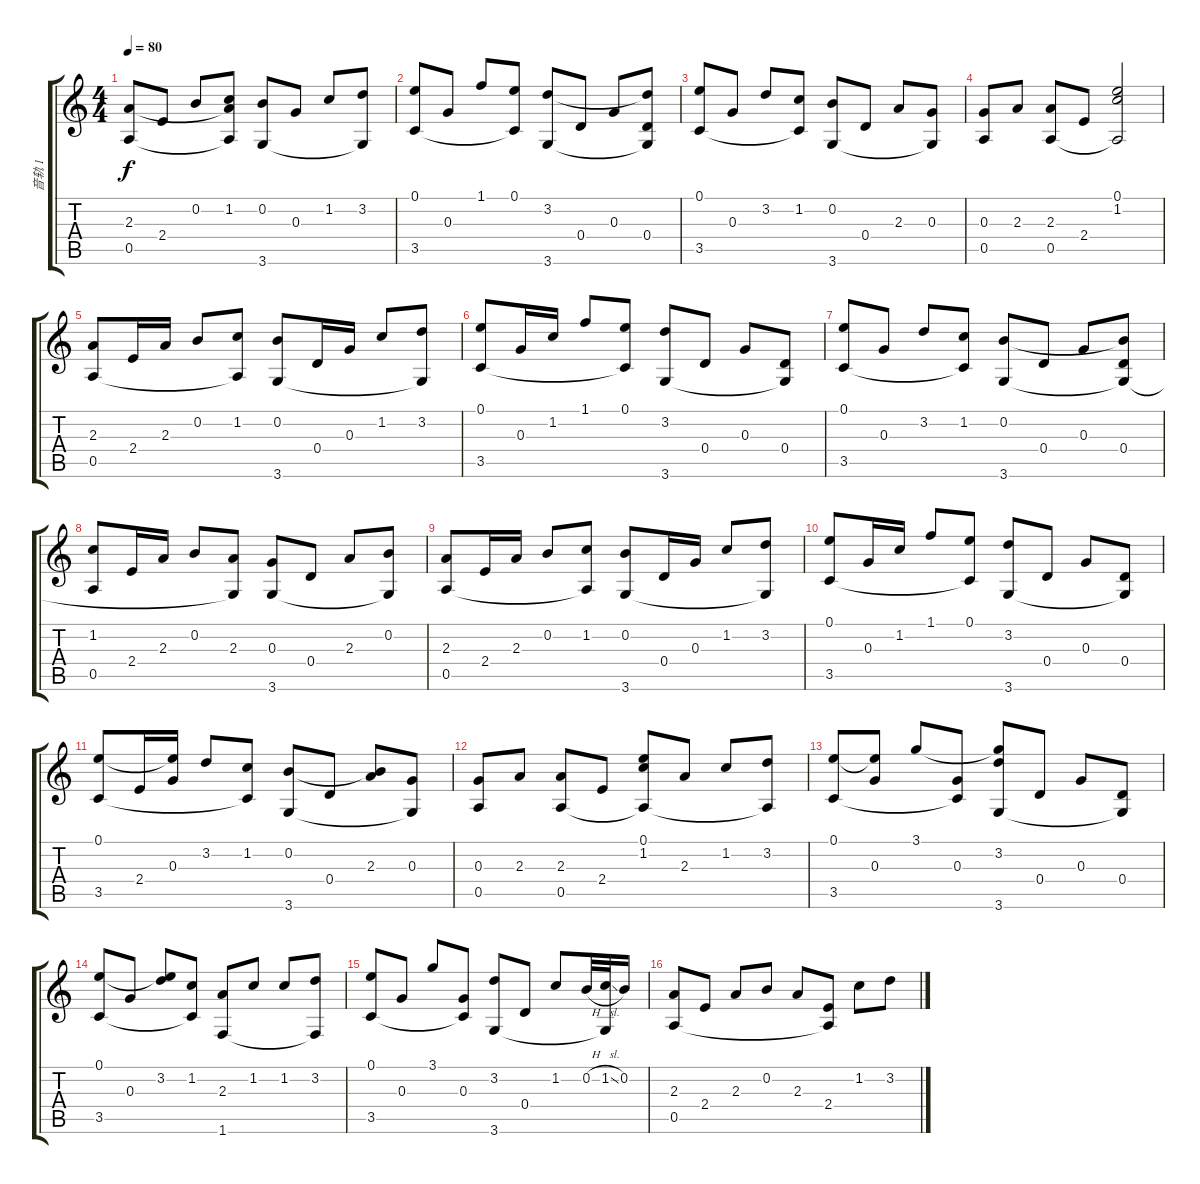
\track ("音轨 1" "音轨 1") {instrument acousticguitarsteel}
\staff {score tabs}
\tuning (E4 B3 G3 D3 A2 E2) {hide}
\ts (4 4)
\tempo 80
\clef g2
\ks c
(2.3 0.5).8{dy f} 2.4.8 0.2.8 (1.2 2.3{t} 0.5{t}).8 (0.2 3.6).8 0.3.8 1.2.8 (3.2 3.6{t}).8 |
(0.1 3.5).8 0.3.8 1.1.8 (0.1 3.5{t}).8 (3.2 3.6).8 0.4.8 0.3.8 (3.2{t} 0.4 3.6{t}).8 |
(0.1 3.5).8 0.3.8 3.2.8 (1.2 3.5{t}).8 (0.2 3.6).8 0.4.8 2.3.8 (0.3 3.6{t}).8 |
(0.3 0.5).8 2.3.8 (2.3 0.5).8 2.4.8 (0.1 1.2 0.5{t}).2 |
(2.3 0.5).8 2.4.16 2.3.16 0.2.8 (1.2 0.5{t}).8 (0.2 3.6).8 0.4.16 0.3.16 1.2.8 (3.2 3.6{t}).8 |
(0.1 3.5).8 0.3.16 1.2.16 1.1.8 (0.1 3.5{t}).8 (3.2 3.6).8 0.4.8 0.3.8 (0.4 3.6{t}).8 |
(0.1 3.5).8 0.3.8 3.2.8 (1.2 3.5{t}).8 (0.2 3.6).8 0.4.8 0.3.8 (0.2{t} 0.4 3.6{t}).8 |
(1.2 0.5).8 2.4.16 2.3.16 0.2.8 (2.3 3.6{t}).8 (0.3 3.6).8 0.4.8 2.3.8 (0.2 3.6{t}).8 |
(2.3 0.5).8 2.4.16 2.3.16 0.2.8 (1.2 0.5{t}).8 (0.2 3.6).8 0.4.16 0.3.16 1.2.8 (3.2 3.6{t}).8 |
(0.1 3.5).8 0.3.16 1.2.16 1.1.8 (0.1 3.5{t}).8 (3.2 3.6).8 0.4.8 0.3.8 (0.4 3.6{t}).8 |
(0.1 3.5).8 2.4.16 (0.1{t} 0.3).16 3.2.8 (1.2 3.5{t}).8 (0.2 3.6).8 0.4.8 (0.2{t} 2.3).8 (0.3 3.6{t}).8 |
(0.3 0.5).8 2.3.8 (2.3 0.5).8 2.4.8 (0.1 1.2 0.5{t}).8 2.3.8 1.2.8 (3.2 0.5{t}).8 |
(0.1 3.5).8 (0.1{t} 0.3).8 3.1.8 (0.3 3.5{t}).8 (3.1{t} 3.2 3.6).8 0.4.8 0.3.8 (0.4 3.6{t}).8 |
(0.1 3.5).8 0.3.8 (0.1{t} 3.2).8 (1.2 3.5{t}).8 (2.3 1.6).8 1.2.8 1.2.8 (3.2 1.6{t}).8 |
(0.1 3.5).8 0.3.8 3.1.8 (0.3 3.5{t}).8 (3.2 3.6).8 0.4.8 1.2.8 0.2{h}.32 (1.2{sl} 3.6{t}).32 0.2.16 |
(2.3 0.5).8 2.4.8 2.3.8 0.2.8 2.3.8 (2.4 0.5{t}).8 1.2.8 3.2.8
